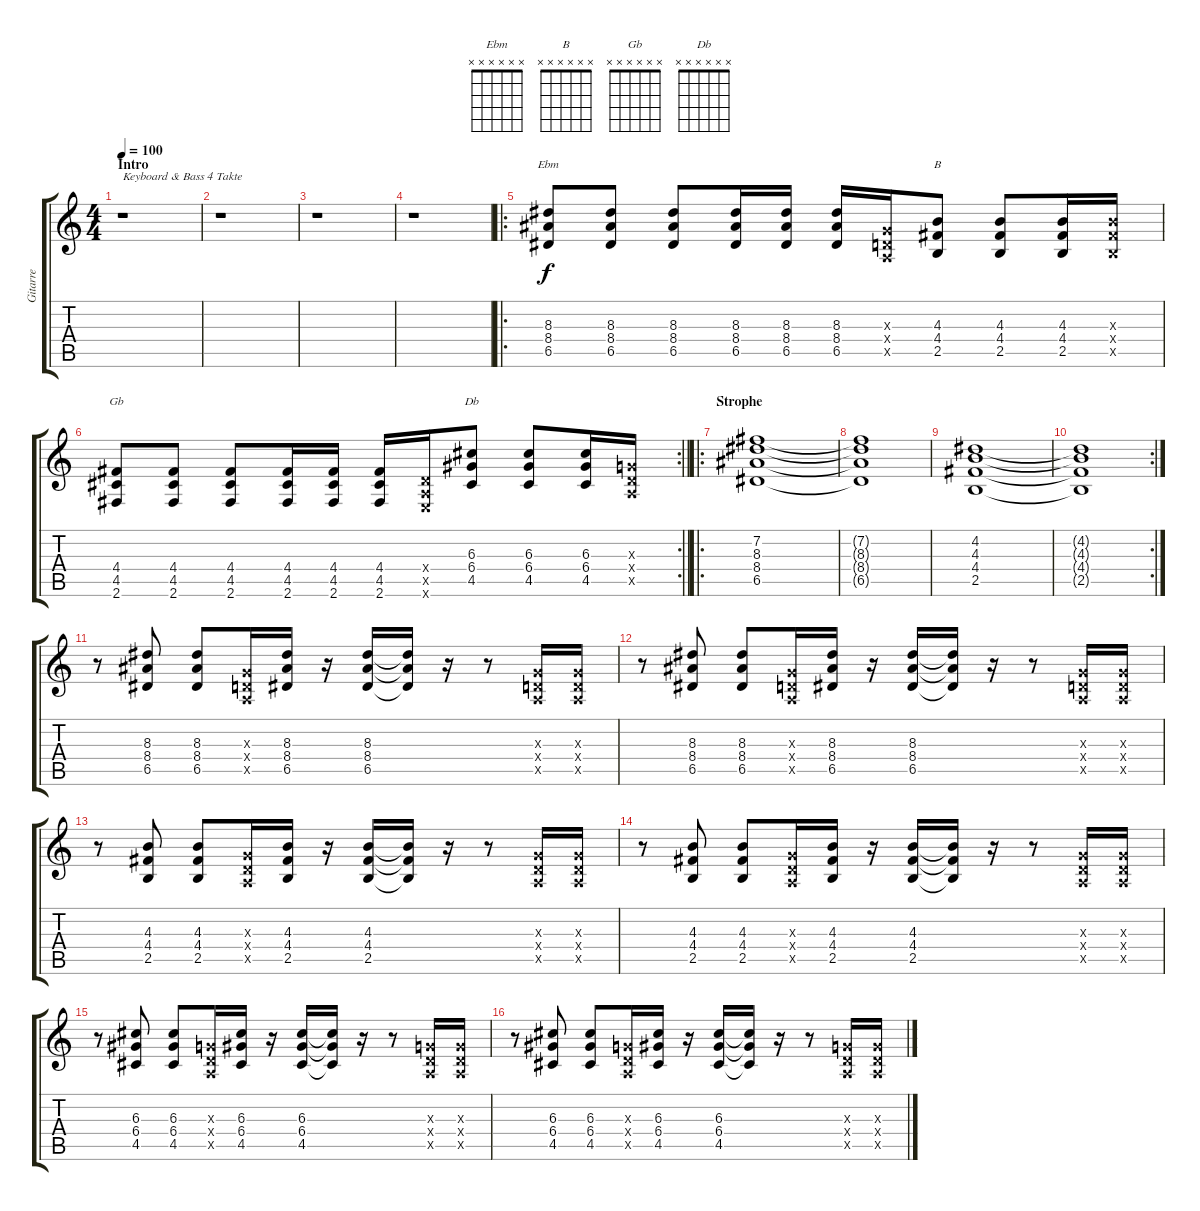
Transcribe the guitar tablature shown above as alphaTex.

\track ("Gitarre" "Gitarre") {instrument distortionguitar}
\staff {score tabs}
\tuning (E4 B3 G3 D3 A2 E2) {hide}
\chord ("Ebm" x x x x x x)
\chord ("B" x x x x x x)
\chord ("Gb" x x x x x x)
\chord ("Db" x x x x x x)
\ts (4 4)
\section ("" "Intro")
\tempo 100
\clef g2
\ks c
r.1{txt "Keyboard & Bass 4 Takte" dy f instrument distortionguitar} |
r.1 |
r.1 |
r.1 |
\ro
(8.3 8.4 6.5).8{ch "Ebm"} (8.3 8.4 6.5).8 (8.3 8.4 6.5).8 (8.3 8.4 6.5).16 (8.3 8.4 6.5).16 (8.3 8.4 6.5).16 (0.3{x} 0.4{x} 0.5{x}).16 (4.3 4.4 2.5).8{ch "B"} (4.3 4.4 2.5).8 (4.3 4.4 2.5).16 (4.3{x} 4.4{x} 2.5{x}).16 |
\rc 2
\barLineRight lightlight
(4.4 4.5 2.6).8{ch "Gb"} (4.4 4.5 2.6).8 (4.4 4.5 2.6).8 (4.4 4.5 2.6).16 (4.4 4.5 2.6).16 (4.4 4.5 2.6).16 (0.4{x} 0.5{x} 0.6{x}).16 (6.3 6.4 4.5).8{ch "Db"} (6.3 6.4 4.5).8 (6.3 6.4 4.5).16 (0.3{x} 0.4{x} 0.5{x}).16 |
\ro
\section ("" "Strophe")
(7.2 8.3 8.4 6.5).1 |
(7.2{t} 8.3{t} 8.4{t} 6.5{t}).1 |
(4.2 4.3 4.4 2.5).1 |
\rc 2
(4.2{t} 4.3{t} 4.4{t} 2.5{t}).1 |
r.8 (8.3 8.4 6.5).8 (8.3 8.4 6.5).8 (0.3{x} 0.4{x} 0.5{x}).16 (8.3 8.4 6.5).16 r.16 (8.3 8.4 6.5).16 (8.3{t} 8.4{t} 6.5{t}).16 r.16 r.8 (0.3{x} 0.4{x} 0.5{x}).16 (0.3{x} 0.4{x} 0.5{x}).16 |
r.8 (8.3 8.4 6.5).8 (8.3 8.4 6.5).8 (0.3{x} 0.4{x} 0.5{x}).16 (8.3 8.4 6.5).16 r.16 (8.3 8.4 6.5).16 (8.3{t} 8.4{t} 6.5{t}).16 r.16 r.8 (0.3{x} 0.4{x} 0.5{x}).16 (0.3{x} 0.4{x} 0.5{x}).16 |
r.8 (4.3 4.4 2.5).8 (4.3 4.4 2.5).8 (0.3{x} 0.4{x} 0.5{x}).16 (4.3 4.4 2.5).16 r.16 (4.3 4.4 2.5).16 (4.3{t} 4.4{t} 2.5{t}).16 r.16 r.8 (0.3{x} 0.4{x} 0.5{x}).16 (0.3{x} 0.4{x} 0.5{x}).16 |
r.8 (4.3 4.4 2.5).8 (4.3 4.4 2.5).8 (0.3{x} 0.4{x} 0.5{x}).16 (4.3 4.4 2.5).16 r.16 (4.3 4.4 2.5).16 (4.3{t} 4.4{t} 2.5{t}).16 r.16 r.8 (0.3{x} 0.4{x} 0.5{x}).16 (0.3{x} 0.4{x} 0.5{x}).16 |
r.8 (6.3 6.4 4.5).8 (6.3 6.4 4.5).8 (0.3{x} 0.4{x} 0.5{x}).16 (6.3 6.4 4.5).16 r.16 (6.3 6.4 4.5).16 (6.3{t} 6.4{t} 4.5{t}).16 r.16 r.8 (0.3{x} 0.4{x} 0.5{x}).16 (0.3{x} 0.4{x} 0.5{x}).16 |
r.8 (6.3 6.4 4.5).8 (6.3 6.4 4.5).8 (0.3{x} 0.4{x} 0.5{x}).16 (6.3 6.4 4.5).16 r.16 (6.3 6.4 4.5).16 (6.3{t} 6.4{t} 4.5{t}).16 r.16 r.8 (0.3{x} 0.4{x} 0.5{x}).16 (0.3{x} 0.4{x} 0.5{x}).16
